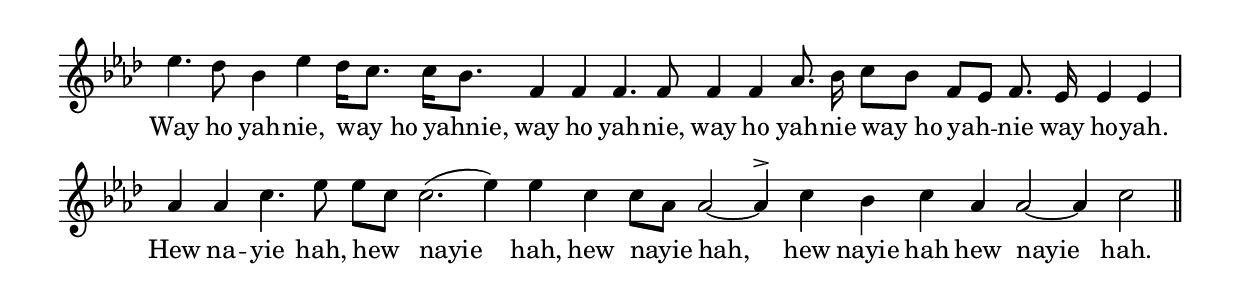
\version "2.6.5"
\include "english.ly"

melody = \relative c'' {
  \time 3/4
  \key af \major
  \autoBeamOff
  \cadenzaOn ef4. df8 bf4 ef4 df16[ c8.] c16[ bf8.] f4 f4 f4. f8 f4 f4 af8. bf16 c8[ bf8] f8[ ef8] f8. ef16 ef4 ef4 \cadenzaOff \bar "|" \break
  \cadenzaOn af4 af4 c4. ef8 ef8[ c8] c2.( ef4) ef4 c4 c8[ af8] af2~ af4^> c4 bf4 c4 af4 af2~ af4 c2 \cadenzaOff \bar "||"
}

\addlyrics {
  Way ho yah -- nie, way_ho yahnie, way ho yah -- nie, way ho yah -- nie way_ho yah -- nie way ho -- yah.
  Hew na -- yie hah, hew nayie hah, hew nayie hah, hew nayie hah hew nayie hah.
}

\score {
  \new Staff \melody
  \midi { \tempo 4 = 100 }
  \layout {  
    indent = 0.0\cm
    \context {
      \Score
       \remove Bar_number_engraver
    }
    \context {
      \Staff
        \remove "Time_signature_engraver"
    }
  }
}